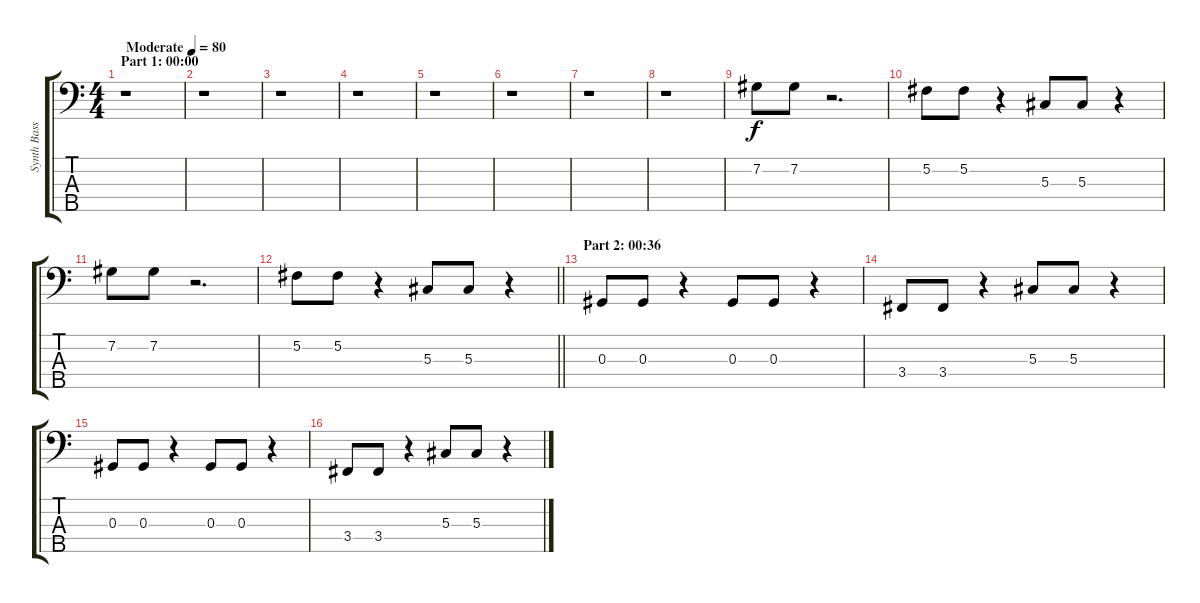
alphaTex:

\track ("Synth Bass [5-string]" "Synth Bass") {instrument synthbass1}
\staff {score tabs}
\tuning (Gb2 Db2 Ab1 Eb1 Bb0) {hide}
\ts (4 4)
\section ("" "Part 1: 00:00")
\tempo (80 "Moderate")
\clef f4
\ks c
r.1{dy f instrument synthbass1} |
r.1 |
r.1 |
r.1 |
r.1 |
r.1 |
r.1 |
r.1 |
7.2.8 7.2.8 r.2{d} |
5.2.8 5.2.8 r.4 5.3.8 5.3.8 r.4 |
7.2.8 7.2.8 r.2{d} |
\barLineRight lightlight
5.2.8 5.2.8 r.4 5.3.8 5.3.8 r.4 |
\section ("" "Part 2: 00:36")
0.3.8 0.3.8 r.4 0.3.8 0.3.8 r.4 |
3.4.8 3.4.8 r.4 5.3.8 5.3.8 r.4 |
0.3.8 0.3.8 r.4 0.3.8 0.3.8 r.4 |
3.4.8 3.4.8 r.4 5.3.8 5.3.8 r.4
